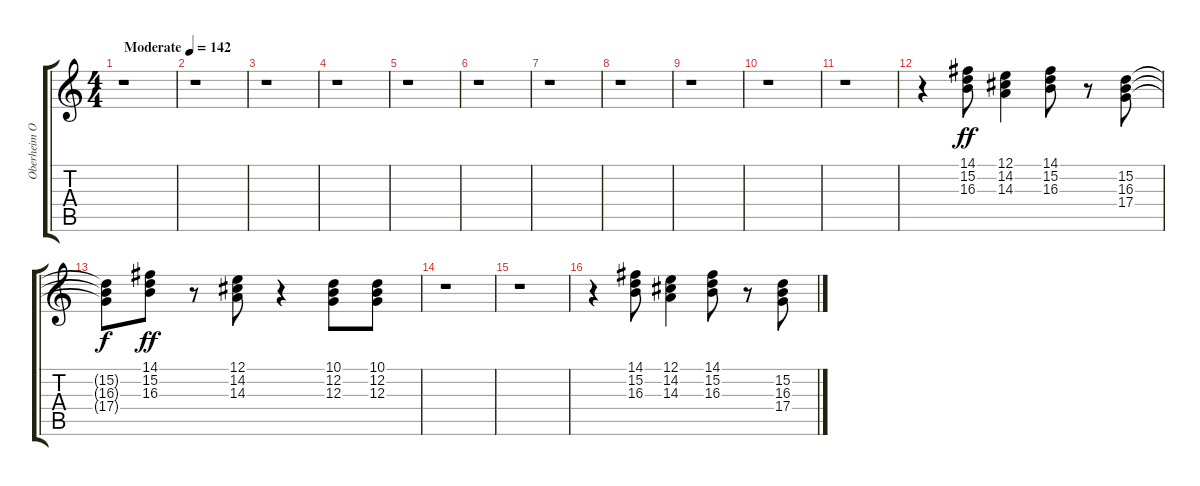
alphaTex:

\track ("Oberheim OB-X Multitrack" "Oberheim O") {instrument rockorgan}
\staff {score tabs}
\tuning (E4 B3 G3 D3 A2 E2) {hide}
\ts (4 4)
\tempo (142 "Moderate")
\clef g2
\ks c
r.1{dy ff instrument rockorgan} |
r.1 |
r.1 |
r.1 |
r.1 |
r.1 |
r.1 |
r.1 |
r.1 |
r.1 |
r.1 |
r.4 (14.1 15.2 16.3).8 (12.1 14.2 14.3).4 (14.1 15.2 16.3).8 r.8 (15.2 16.3 17.4).8 |
(15.2{t} 16.3{t} 17.4{t}).8{dy f} (14.1 15.2 16.3).8{dy ff} r.8 (12.1 14.2 14.3).8 r.4 (10.1 12.2 12.3).8 (10.1 12.2 12.3).8 |
r.1 |
r.1 |
r.4 (14.1 15.2 16.3).8 (12.1 14.2 14.3).4 (14.1 15.2 16.3).8 r.8 (15.2 16.3 17.4).8
